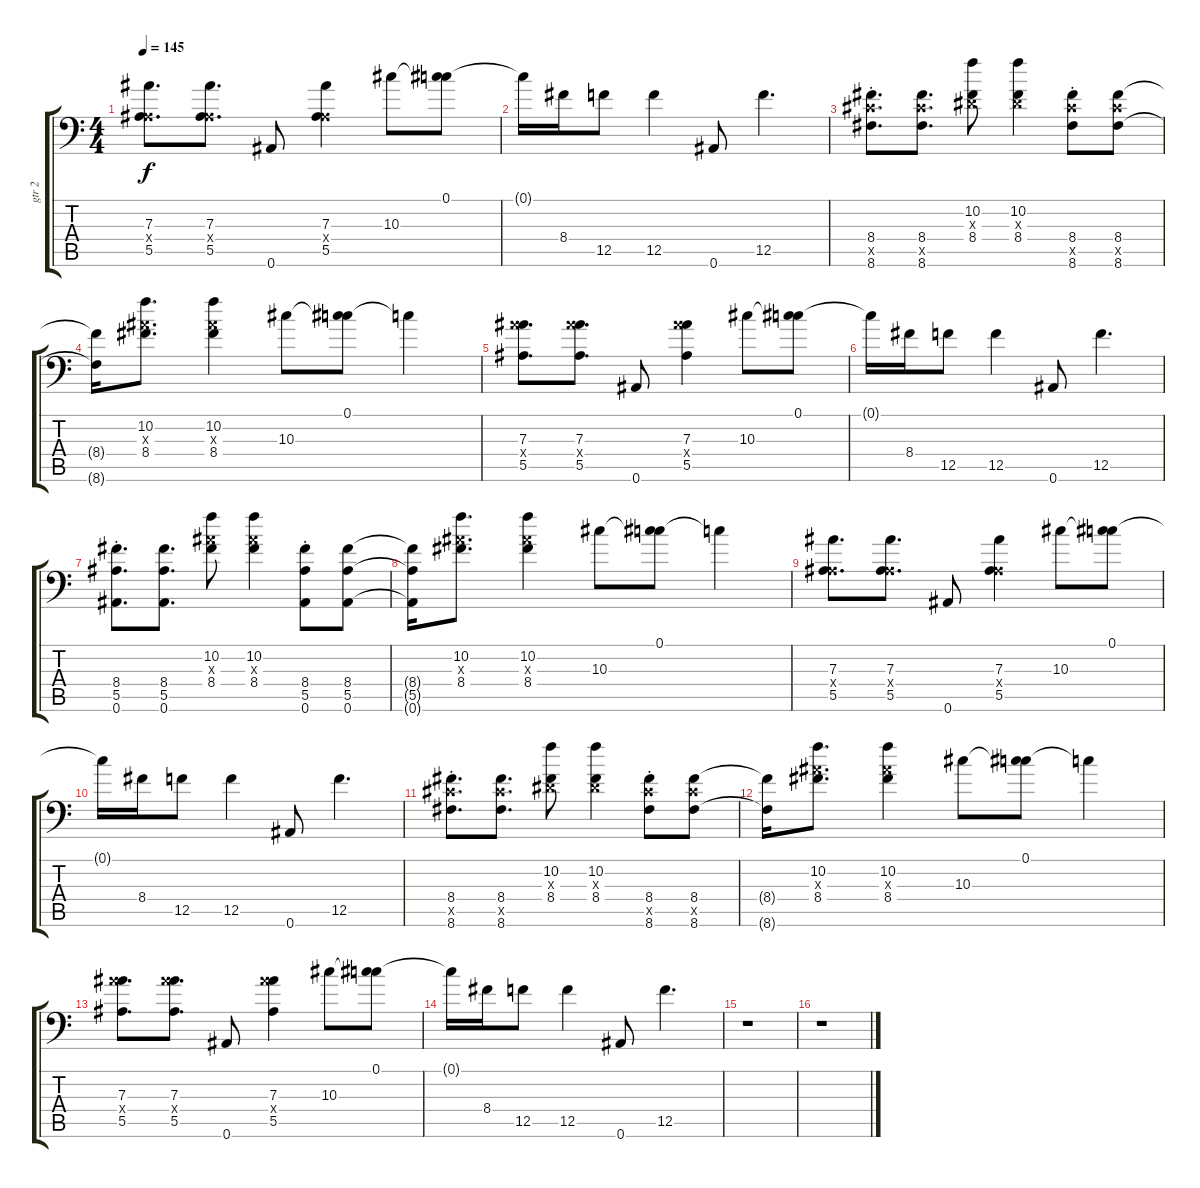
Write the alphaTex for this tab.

\track ("gtr 2" "gtr 2") {instrument distortionguitar}
\staff {score tabs}
\tuning (C4 G3 Eb3 Bb2 F2 Bb1) {hide}
\ts (4 4)
\tempo 145
\clef f4
\ks c
(7.3 0.4{x} 5.5).8{d dy f} (7.3 0.4{x} 5.5).8{d} 0.6.8 (7.3 0.4{x} 5.5).4 10.3.8 (0.1 10.3{t}).8 |
0.1{t}.16 8.4.16 12.5.8 12.5.4 0.6.8 12.5.4{d} |
(8.4{st} 8.5{st x} 8.6{st}).8{d} (8.4 8.5{x} 8.6).8{d} (10.2 0.3{x} 8.4).8 (10.2 0.3{x} 8.4).4 (8.4{st} 8.5{st x} 8.6{st}).8 (8.4 8.5{x} 8.6).8 |
(8.4{t} 8.6{t}).16 (10.2 7.3{x} 8.4).8{d} (10.2 7.3{x} 8.4).4 10.3.8 (0.1 10.3{t}).8 0.1{t}.4 |
(7.3 12.4{x} 5.5).8{d} (7.3 12.4{x} 5.5).8{d} 0.6.8 (7.3 12.4{x} 5.5).4 10.3.8 (0.1 10.3{t}).8 |
0.1{t}.16 8.4.16 12.5.8 12.5.4 0.6.8 12.5.4{d} |
(8.4{st} 5.5{st} 0.6{st}).8{d} (8.4 5.5 0.6).8{d} (10.2 7.3{x} 8.4).8 (10.2 7.3{x} 8.4).4 (8.4{st} 5.5{st} 0.6{st}).8 (8.4 5.5 0.6).8 |
(8.4{t} 5.5{t} 0.6{t}).16 (10.2 7.3{x} 8.4).8{d} (10.2 7.3{x} 8.4).4 10.3.8 (0.1 10.3{t}).8 0.1{t}.4 |
(7.3 0.4{x} 5.5).8{d} (7.3 0.4{x} 5.5).8{d} 0.6.8 (7.3 0.4{x} 5.5).4 10.3.8 (0.1 10.3{t}).8 |
0.1{t}.16 8.4.16 12.5.8 12.5.4 0.6.8 12.5.4{d} |
(8.4{st} 8.5{st x} 8.6{st}).8{d} (8.4 8.5{x} 8.6).8{d} (10.2 0.3{x} 8.4).8 (10.2 0.3{x} 8.4).4 (8.4{st} 8.5{st x} 8.6{st}).8 (8.4 8.5{x} 8.6).8 |
(8.4{t} 8.6{t}).16 (10.2 7.3{x} 8.4).8{d} (10.2 7.3{x} 8.4).4 10.3.8 (0.1 10.3{t}).8 0.1{t}.4 |
(7.3 12.4{x} 5.5).8{d} (7.3 12.4{x} 5.5).8{d} 0.6.8 (7.3 12.4{x} 5.5).4 10.3.8 (0.1 10.3{t}).8 |
0.1{t}.16 8.4.16 12.5.8 12.5.4 0.6.8 12.5.4{d} |
r.1 |
r.1
